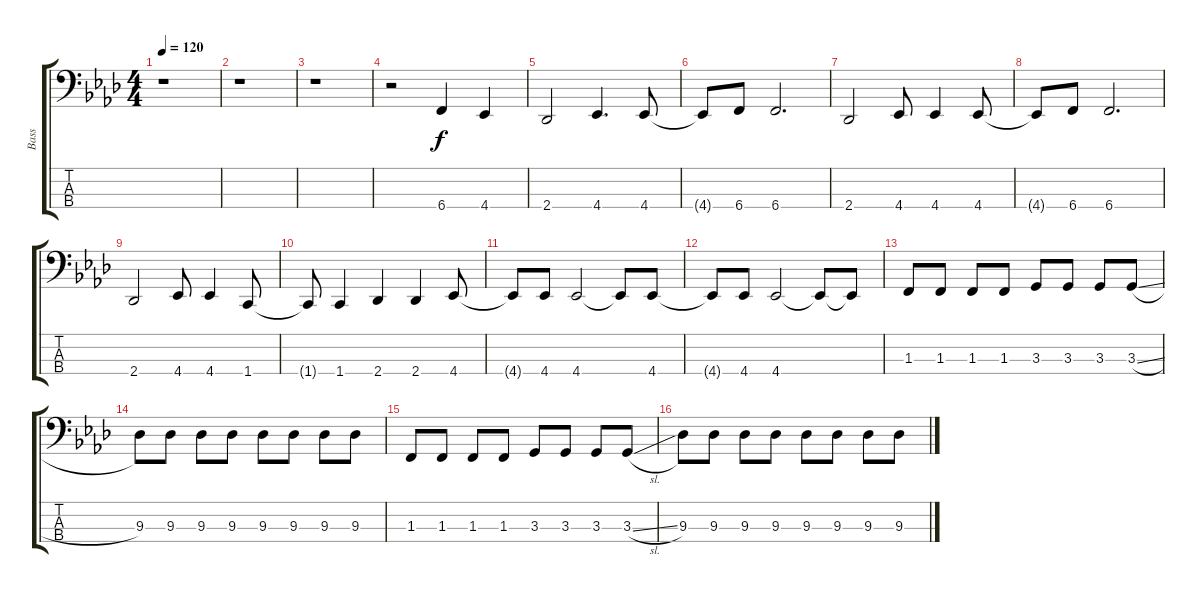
\track ("Bass" "Bass") {instrument electricbassfinger}
\staff {score tabs}
\tuning (D2 A1 E1 B0) {hide}
\ts (4 4)
\tempo 120
\clef f4
\ks ab
r.1{dy f instrument electricbassfinger} |
r.1 |
r.1 |
r.2 6.4.4 4.4.4 |
2.4.2 4.4.4{d} 4.4.8 |
4.4{t}.8 6.4.8 6.4.2{d} |
2.4.2 4.4.8 4.4.4 4.4.8 |
4.4{t}.8 6.4.8 6.4.2{d} |
2.4.2 4.4.8 4.4.4 1.4.8 |
1.4{t}.8 1.4.4 2.4.4 2.4.4 4.4.8 |
4.4{t}.8 4.4.8 4.4.2 4.4{t}.8 4.4.8 |
4.4{t}.8 4.4.8 4.4.2 4.4{t}.8 4.4{t}.8 |
1.3.8 1.3.8 1.3.8 1.3.8 3.3.8 3.3.8 3.3.8 3.3{sl}.8 |
9.3.8 9.3.8 9.3.8 9.3.8 9.3.8 9.3.8 9.3.8 9.3.8 |
1.3.8 1.3.8 1.3.8 1.3.8 3.3.8 3.3.8 3.3.8 3.3{sl}.8 |
9.3.8 9.3.8 9.3.8 9.3.8 9.3.8 9.3.8 9.3.8 9.3.8
